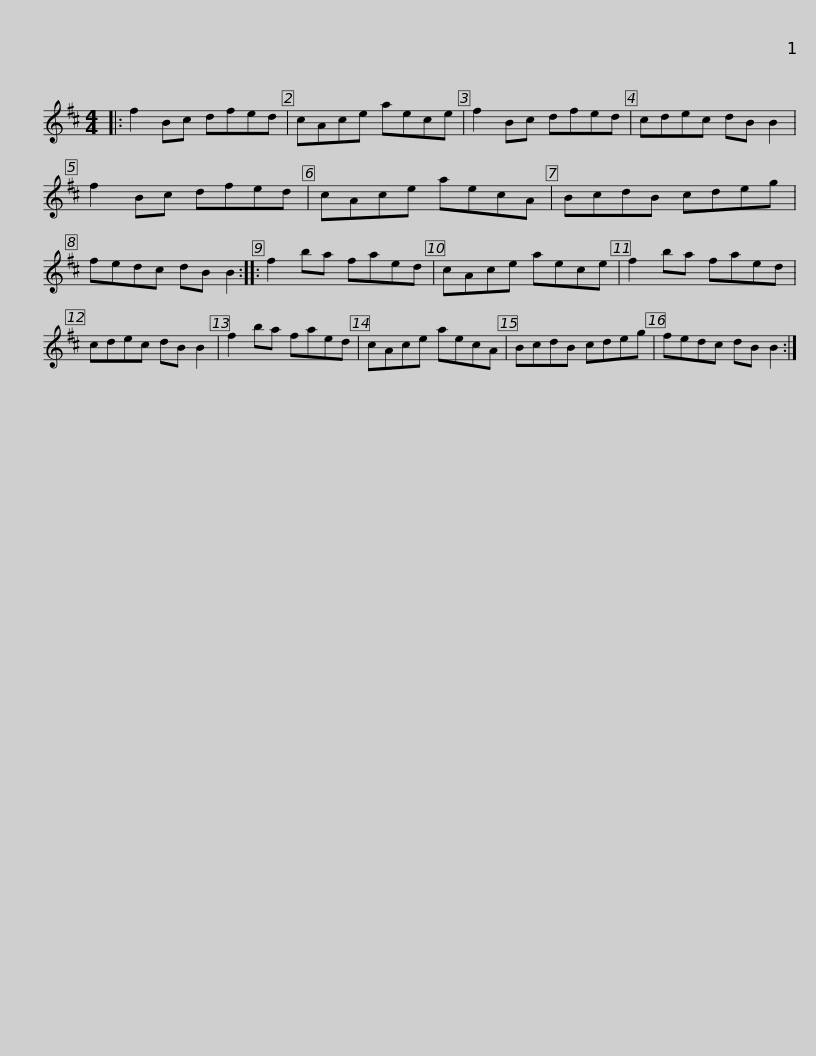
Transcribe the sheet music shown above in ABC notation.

X:1
L:1/8
M:4/4
I:linebreak $
K:Bmin
V:1 treble
V:1
|: f2 Bc dfed | cAce aece | f2 Bc dfed | cdec dB B2 | f2 Bc dfed |$ %5
 cAce aecA | BcdB cdeg | fedc dB B2 :: f2 ba faed | cAce aece |$ %10
 f2 ba faed | cdec dB B2 | f2 ba faed | cAce aecA | BcdB cdeg | %15
 fedc dB B2 :| %16
